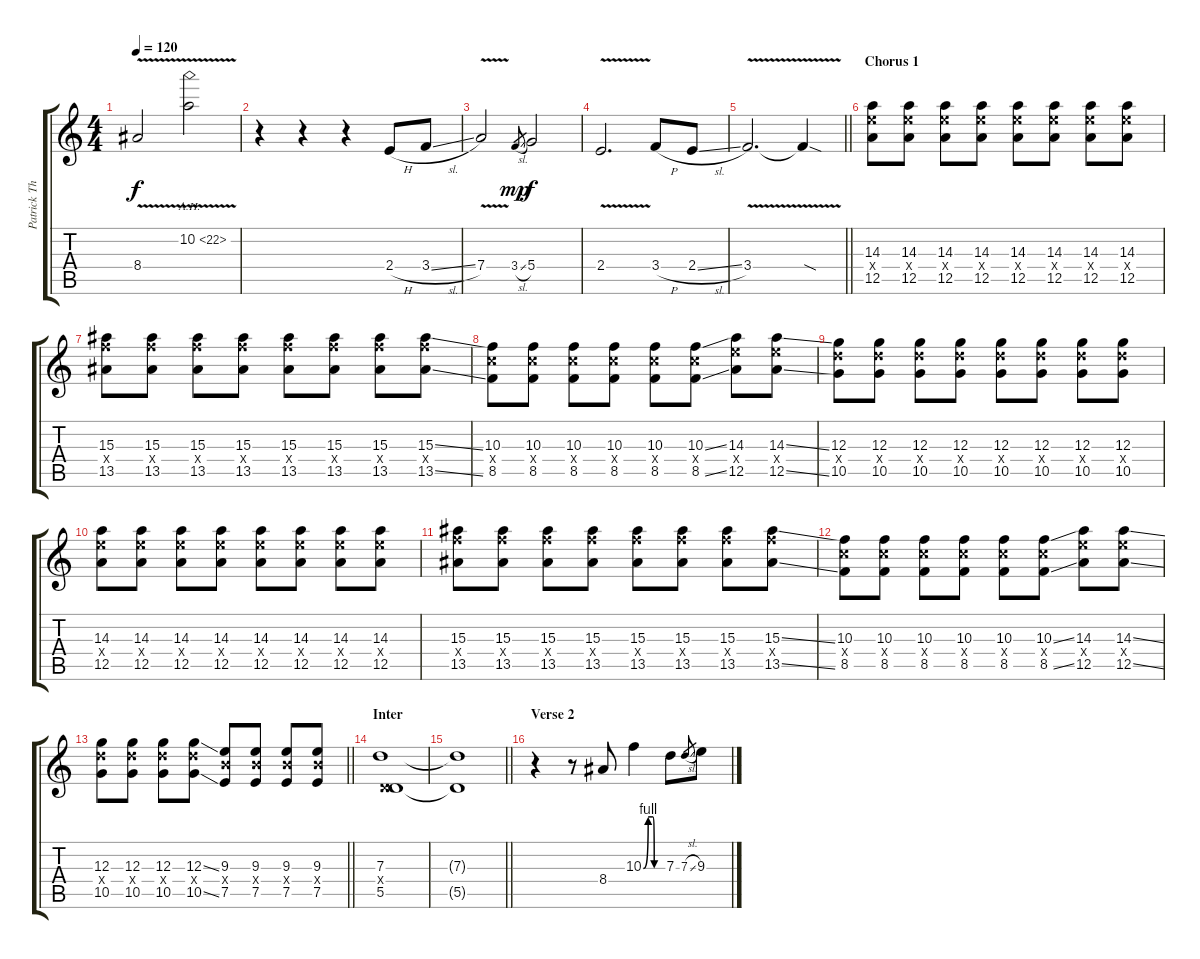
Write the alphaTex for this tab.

\track ("Patrick Thompson [Guitar]" "Patrick Th") {instrument overdrivenguitar}
\staff {score tabs}
\tuning (E4 B3 G3 D3 A2 D2) {hide}
\ts (4 4)
\tempo 120
\clef g2
\ks c
8.4{v}.2{dy f} 10.2{ah 12 v}.2 |
r.4 r.4 r.4 2.4{h}.8 3.4{sl}.8 |
7.4{v}.2 3.4{sl}.8{gr dy mp} 5.4.2{dy f} |
2.4{v}.2{d} 3.4{h}.8 2.4{sl}.8 |
\barLineRight lightlight
3.4{v}.2{d} 3.4{sod t}.4 |
\section ("" "Chorus 1")
(14.3 14.4{x} 12.5).8 (14.3 14.4{x} 12.5).8 (14.3 14.4{x} 12.5).8 (14.3 14.4{x} 12.5).8 (14.3 14.4{x} 12.5).8 (14.3 14.4{x} 12.5).8 (14.3 14.4{x} 12.5).8 (14.3 14.4{x} 12.5).8 |
(15.3 15.4{x} 13.5).8 (15.3 15.4{x} 13.5).8 (15.3 15.4{x} 13.5).8 (15.3 15.4{x} 13.5).8 (15.3 15.4{x} 13.5).8 (15.3 15.4{x} 13.5).8 (15.3 15.4{x} 13.5).8 (15.3{ss} 15.4{x} 13.5{ss}).8 |
(10.3 10.4{x} 8.5).8 (10.3 10.4{x} 8.5).8 (10.3 10.4{x} 8.5).8 (10.3 10.4{x} 8.5).8 (10.3 10.4{x} 8.5).8 (10.3{ss} 10.4{x} 8.5{ss}).8 (14.3 14.4{x} 12.5).8 (14.3{ss} 14.4{x} 12.5{ss}).8 |
(12.3 12.4{x} 10.5).8 (12.3 12.4{x} 10.5).8 (12.3 12.4{x} 10.5).8 (12.3 12.4{x} 10.5).8 (12.3 12.4{x} 10.5).8 (12.3 12.4{x} 10.5).8 (12.3 12.4{x} 10.5).8 (12.3 12.4{x} 10.5).8 |
(14.3 14.4{x} 12.5).8 (14.3 14.4{x} 12.5).8 (14.3 14.4{x} 12.5).8 (14.3 14.4{x} 12.5).8 (14.3 14.4{x} 12.5).8 (14.3 14.4{x} 12.5).8 (14.3 14.4{x} 12.5).8 (14.3 14.4{x} 12.5).8 |
(15.3 15.4{x} 13.5).8 (15.3 15.4{x} 13.5).8 (15.3 15.4{x} 13.5).8 (15.3 15.4{x} 13.5).8 (15.3 15.4{x} 13.5).8 (15.3 15.4{x} 13.5).8 (15.3 15.4{x} 13.5).8 (15.3{ss} 15.4{x} 13.5{ss}).8 |
(10.3 10.4{x} 8.5).8 (10.3 10.4{x} 8.5).8 (10.3 10.4{x} 8.5).8 (10.3 10.4{x} 8.5).8 (10.3 10.4{x} 8.5).8 (10.3{ss} 10.4{x} 8.5{ss}).8 (14.3 14.4{x} 12.5).8 (14.3{ss} 14.4{x} 12.5{ss}).8 |
\barLineRight lightlight
(12.3 12.4{x} 10.5).8 (12.3 12.4{x} 10.5).8 (12.3 12.4{x} 10.5).8 (12.3{ss} 12.4{x} 10.5{ss}).8 (9.3 9.4{x} 7.5).8 (9.3 9.4{x} 7.5).8 (9.3 9.4{x} 7.5).8 (9.3 9.4{x} 7.5).8 |
\section ("" "Inter")
(7.3 0.4{x} 5.5).1{volume 7} |
\barLineRight lightlight
(7.3{t} 5.5{t}).1 |
\section ("" "Verse 2")
r.4{volume 12 balance 11 instrument overdrivenguitar} r.8 8.4.8 10.3{be (custom 0 0 15 4 30 4 34 0 45 0 60 0)}.4 7.3.8 7.3{sl}.8{gr} 9.3.8
